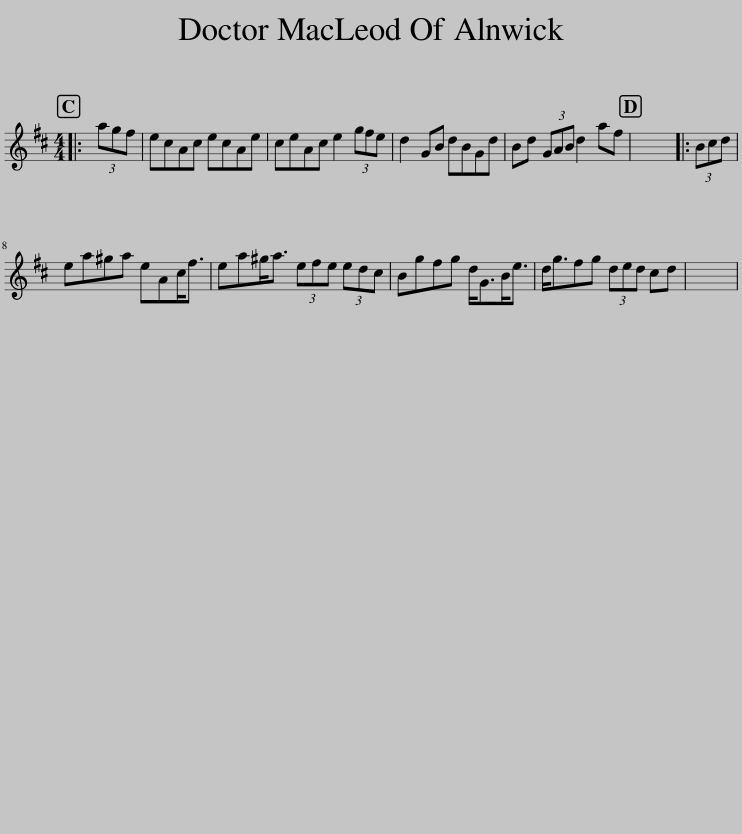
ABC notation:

X:1
L:1/8
M:4/4
I:linebreak $
K:D
V:1 treble
V:1
|: (3agf | ecAc ecAe | ceAc e2 (3gfe | d2 GB dBGd | Bd (3GAB d2 af | %5
 x8 |: (3Bcd |$ ea^ga eAc<f | ea^g<a (3efe (3edc | Bgfg d<GB<e | %10
 d<gfg (3ded cd | x8 | %12
